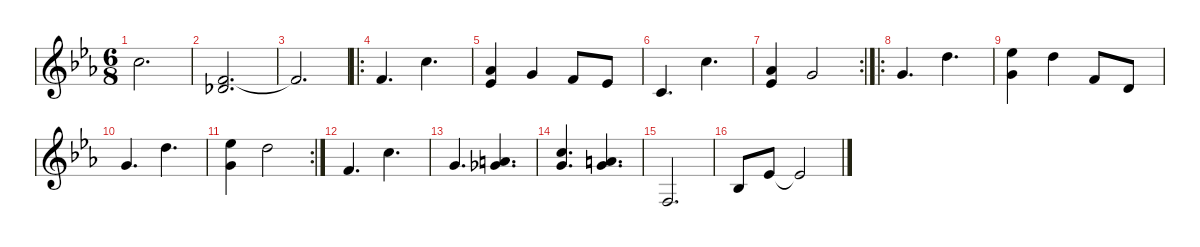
\defaultSystemsLayout 4
\hideDynamics
\bracketExtendMode groupsimilarinstruments
\singleTrackTrackNamePolicy hidden
\multiTrackTrackNamePolicy hidden
\firstSystemTrackNameMode fullname
\otherSystemsTrackNameOrientation horizontal
\extendBarLines
\track ("Right Hand" "pno.") {instrument acousticgrandpiano}
\staff {score}
\tuning (E4 B3 G3 D3 A2 E2 B1)
\ts (6 8)
\tempo (135 hide)
\clef g2
\ks cminor
8.1{acc forcenatural}.2{d dy f beam Down} |
(6.2{acc forcenatural} 6.3{acc b}).2{d beam Up} |
6.2{t acc forcenatural}.2{d beam Up} |
\ro
6.2{acc forcenatural}.4{d beam Up} 8.1{acc forcenatural}.4{d beam Down} |
(9.2{acc b} 8.3{acc b}).4{beam Up} 8.2{acc forcenatural}.4{beam Up} 6.2{acc forcenatural}.8{beam Up} 4.2{acc b}.8{beam Up} |
5.3{acc forcenatural}.4{d beam Up} 8.1{acc forcenatural}.4{d beam Down} |
\rc 2
(9.2{acc b} 8.3{acc b}).4{beam Up} 8.2{acc forcenatural}.2{beam Up} |
\ro
8.2{acc forcenatural}.4{d beam Up} 10.1{acc forcenatural}.4{d beam Down} |
(11.1{acc b} 12.3{acc forcenatural}).4{beam Down} 10.1{acc forcenatural}.4{beam Down} 10.3{acc forcenatural}.8{beam Up} 12.4{acc forcenatural}.8{beam Up} |
12.3{acc forcenatural}.4{d beam Up} 10.1{acc forcenatural}.4{d beam Down} |
\rc 2
(11.1{acc b} 12.3{acc forcenatural}).4{beam Down} 10.1{acc forcenatural}.2{beam Down} |
10.3{acc forcenatural}.4{d beam Up} 8.1{acc forcenatural}.4{d beam Down} |
\tempo (134 0.166667 hide)
\tempo (132 0.333333 hide)
\tempo (130 0.5 hide)
\tempo (128 0.833333 hide)
8.2{acc forcenatural}.4{d beam Up} (10.2{acc forcenatural} 11.3{acc b}).4{d beam Up} |
\tempo (125 hide)
\tempo (120 0.333333 hide)
\tempo (118 0.5 hide)
\tempo (115 0.833333 hide)
(8.1{acc forcenatural} 8.2{acc forcenatural}).4{d beam Up} (5.1{acc forcenatural} 8.2{acc forcenatural}).4{d beam Up} |
\tempo (112 hide)
\tempo (110 0.333333 hide)
\tempo (105 0.833333 hide)
3.4{acc forcenatural}.2{d beam Up} |
\tempo (103 hide)
3.3{acc b}.8{beam Up} 4.2{acc b}.8{beam Up} 4.2{t acc b}.2{beam Up}
